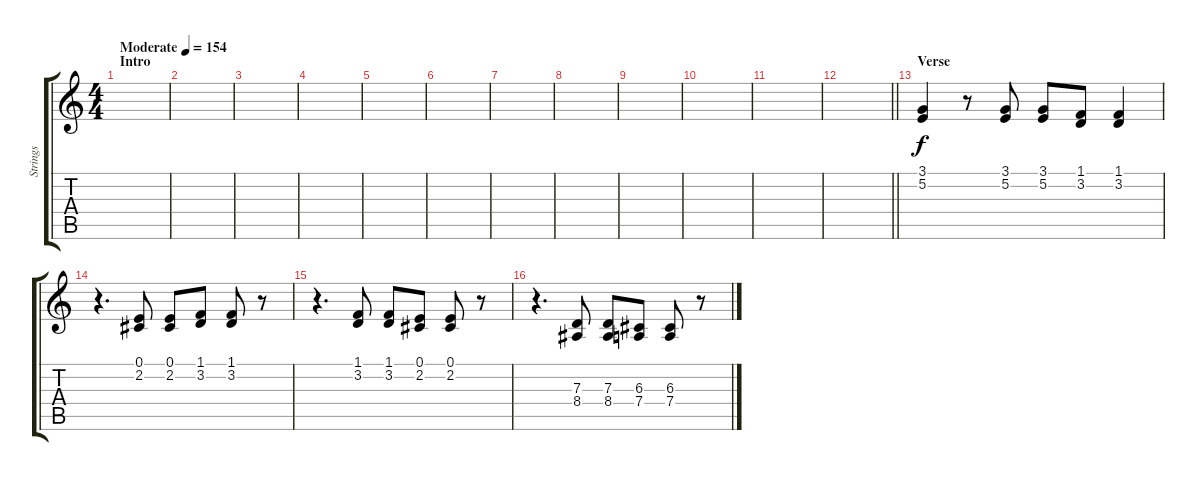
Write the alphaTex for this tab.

\track ("Strings" "Strings") {instrument stringensemble1}
\staff {score tabs}
\tuning (E4 B3 G3 D3 A2 E2) {hide}
\ts (4 4)
\section ("" "Intro")
\tempo (154 "Moderate")
\clef g2
\ks c
|
|
|
|
|
|
|
|
|
|
|
\barLineRight lightlight
|
\section ("" "Verse")
(3.1 5.2).4 r.8 (3.1 5.2).8 (3.1 5.2).8 (1.1 3.2).8 (1.1 3.2).4 |
r.4{d} (0.1 2.2).8 (0.1 2.2).8 (1.1 3.2).8 (1.1 3.2).8 r.8 |
r.4{d} (1.1 3.2).8 (1.1 3.2).8 (0.1 2.2).8 (0.1 2.2).8 r.8 |
r.4{d} (7.3 8.4).8 (7.3 8.4).8 (6.3 7.4).8 (6.3 7.4).8 r.8
